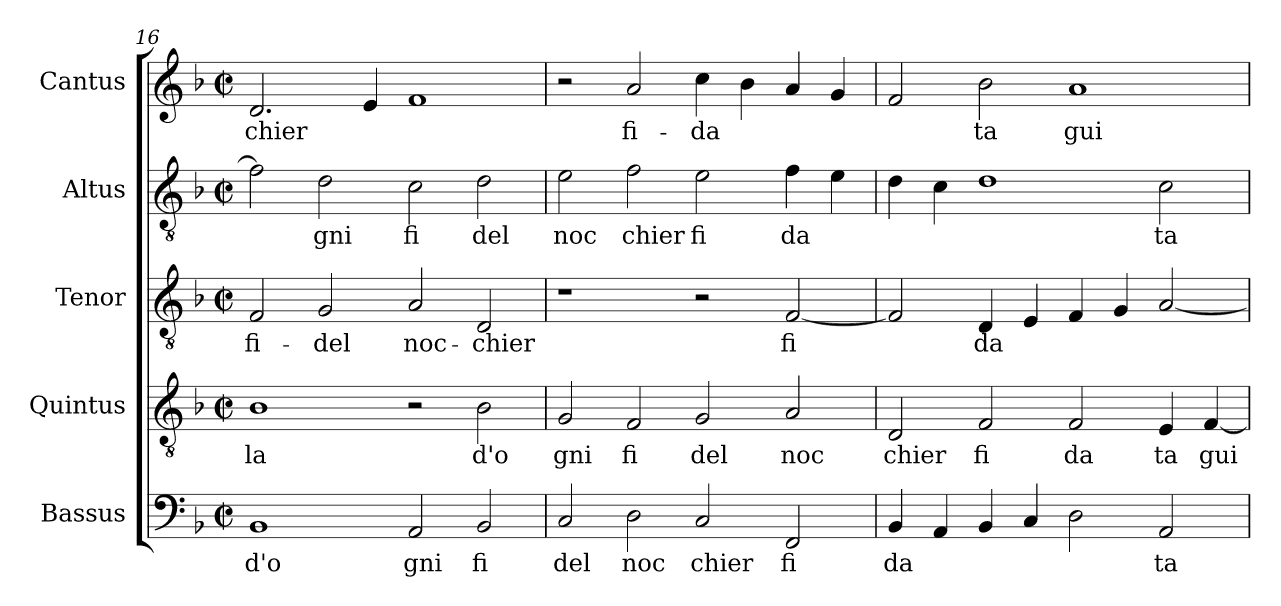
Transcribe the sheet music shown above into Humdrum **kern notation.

**kern	**text	**kern	**text	**kern	**text	**kern	**text	**kern	**text
*part5	*part5	*part4	*part4	*part3	*part3	*part2	*part2	*part1	*part1
*staff5	*staff5	*staff4	*staff4	*staff3	*staff3	*staff2	*staff2	*staff1	*staff1
*I"Bassus	*	*I"Quintus	*	*I"Tenor	*	*I"Altus	*	*I"Cantus	*
*clefF4	*	*clefGv2	*	*clefGv2	*	*clefGv2	*	*clefG2	*
*k[b-]	*	*k[b-]	*	*k[b-]	*	*k[b-]	*	*k[b-]	*
*F:	*	*F:	*	*F:	*	*F:	*	*F:	*
*M2/2	*	*M2/2	*	*M2/2	*	*M2/2	*	*M2/2	*
*met(c|)	*	*met(c|)	*	*met(c|)	*	*met(c|)	*	*met(c|)	*
=16	=16	=16	=16	=16	=16	=16	=16	=16	=16
!	!LO:LY:b:cj	!	!LO:LY:b:cj	!	!LO:LY:b:cj	!	!LO:LY:b:cj	!	!LO:LY:b:cj
1BB-	d'o	1B-	la	2F/	fi-	2f\]	.	2.d/	-chier
!	!	!	!	!	!LO:LY:b:cj	!	!LO:LY:b:cj	!	!
.	.	.	.	2G/	-del	2d\	gni	.	.
!	!	!	!	!	!	!	!	!	!LO:LY:b:cj
.	.	.	.	.	.	.	.	4e/	.
!	!LO:LY:b:cj	!	!	!	!LO:LY:b:cj	!	!LO:LY:b:cj	!	!LO:LY:b:cj
2AA/	gni	2r	.	2A/	noc-	2c\	fi	1f	.
!	!LO:LY:b:cj	!	!LO:LY:b:cj	!	!LO:LY:b:cj	!	!LO:LY:b:cj	!	!
2BB-/	fi	2B-\	d'o	2D/	-chier	2d\	del	.	.
!!LO:PB:g=z
=17	=17	=17	=17	=17	=17	=17	=17	=17	=17
!	!LO:LY:b:cj	!	!LO:LY:b:cj	!	!	!	!LO:LY:b:cj	!	!
2C/	del	2G/	gni	1r	.	2e\	noc	2r	.
!	!LO:LY:b:cj	!	!LO:LY:b:cj	!	!	!	!LO:LY:b:cj	!	!LO:LY:b:cj
2D\	noc	2F/	fi	.	.	2f\	chier	2a/	fi-
!	!LO:LY:b:cj	!	!LO:LY:b:cj	!	!	!	!LO:LY:b:cj	!	!LO:LY:b:cj
2C/	chier	2G/	del	2r	.	2e\	fi	4cc\	-da-
!	!	!	!	!	!	!	!	!	!LO:LY:b:cj
.	.	.	.	.	.	.	.	4b-\	--
!	!LO:LY:b:cj	!	!LO:LY:b:cj	!	!LO:LY:b:cj	!	!LO:LY:b:cj	!	!LO:LY:b:cj
2FF/	fi	2A/	noc	[<2F/	fi-	4f\	da	4a/	--
!	!	!	!	!	!	!	!LO:LY:b:cj	!	!LO:LY:b:cj
.	.	.	.	.	.	4e\	.	4g/	--
=18	=18	=18	=18	=18	=18	=18	=18	=18	=18
!	!LO:LY:b:cj	!	!LO:LY:b:cj	!	!LO:LY:b:cj	!	!LO:LY:b:cj	!	!LO:LY:b:cj
4BB-/	da	2D/	chier	2F/]	--	4d\	.	2f/	--
!	!LO:LY:b:cj	!	!	!	!	!	!LO:LY:b:cj	!	!
4AA/	.	.	.	.	.	4c\	.	.	.
!	!LO:LY:b:cj	!	!LO:LY:b:cj	!	!LO:LY:b:cj	!	!LO:LY:b:cj	!	!LO:LY:b:cj
4BB-/	.	2F/	fi	4D/	-da-	1d	.	2b-\	-ta
!	!LO:LY:b:cj	!	!	!	!LO:LY:b:cj	!	!	!	!
4C/	.	.	.	4E/	--	.	.	.	.
!	!LO:LY:b:cj	!	!LO:LY:b:cj	!	!LO:LY:b:cj	!	!	!	!LO:LY:b:cj
2D\	.	2F/	da	4F/	--	.	.	1a	gui-
!	!	!	!	!	!LO:LY:b:cj	!	!	!	!
.	.	.	.	4G/	--	.	.	.	.
!	!LO:LY:b:cj	!	!LO:LY:b:cj	!	!LO:LY:b:cj	!	!LO:LY:b:cj	!	!
2AA/	ta	4E/	ta	[<2A/	--	2c\	ta	.	.
!	!	!	!LO:LY:b:cj	!	!	!	!	!	!
.	.	[<4F/	gui	.	.	.	.	.	.
=	=	=	=	=	=	=	=	=	=
*-	*-	*-	*-	*-	*-	*-	*-	*-	*-
